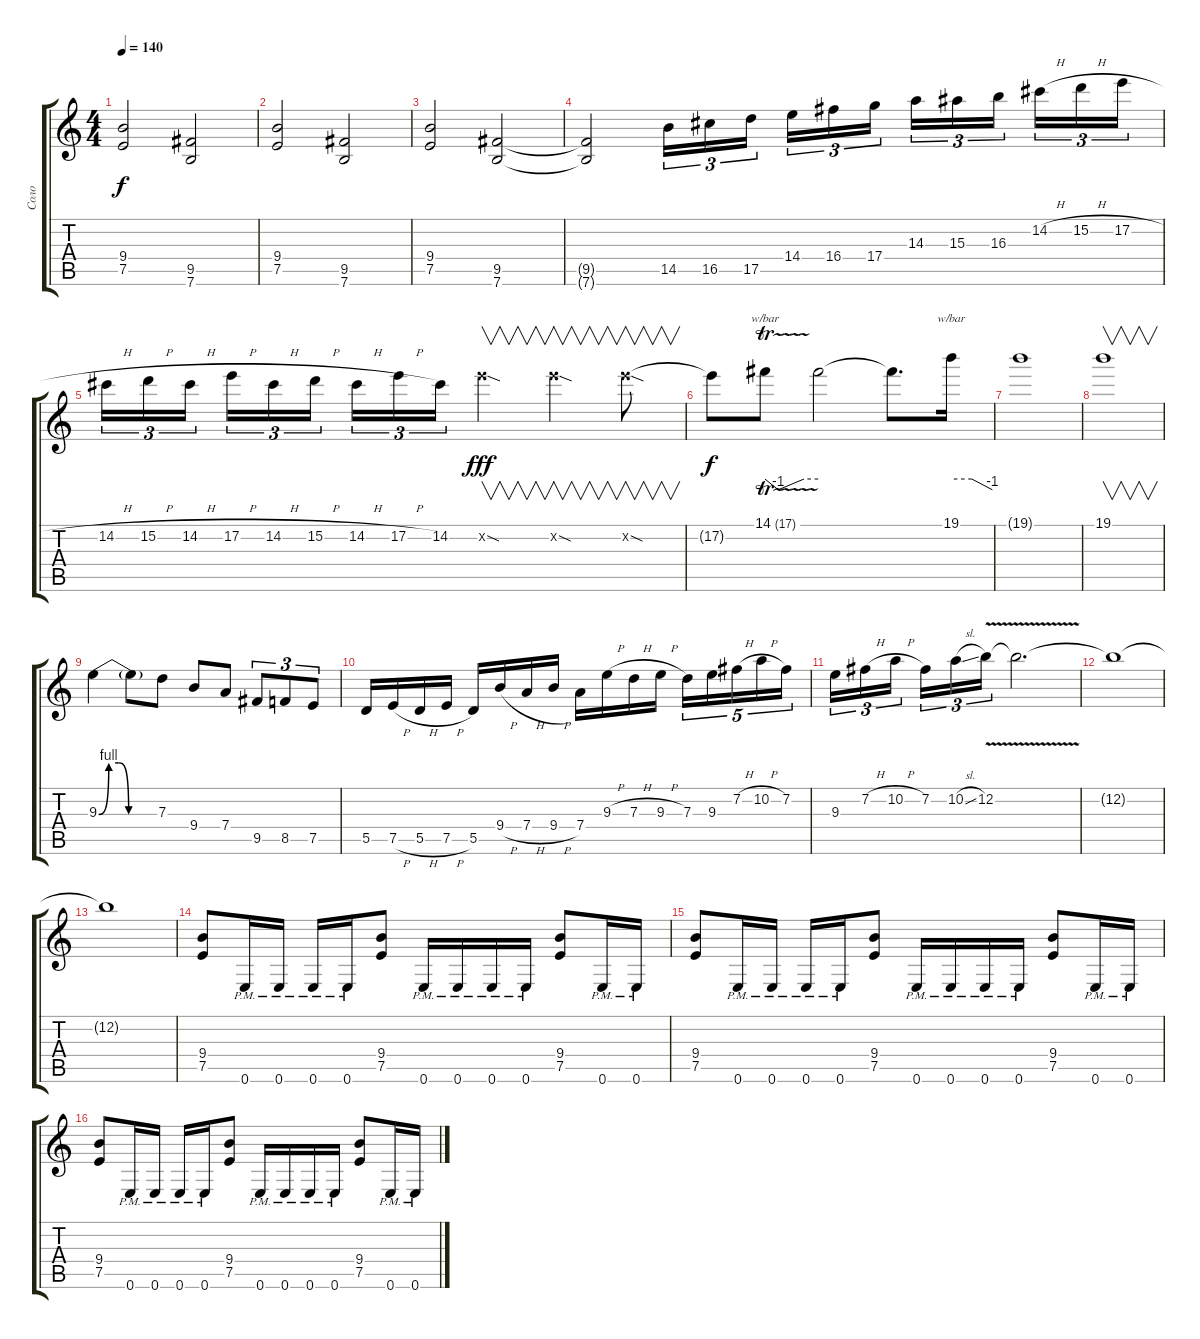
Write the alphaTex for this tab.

\track ("Соло" "Соло") {instrument distortionguitar}
\staff {score tabs}
\tuning (E4 B3 G3 D3 A2 E2) {hide}
\ts (4 4)
\tempo 140
\clef g2
\ks c
(9.4 7.5).2{dy f} (9.5 7.6).2 |
(9.4 7.5).2 (9.5 7.6).2 |
(9.4 7.5).2 (9.5 7.6).2 |
(9.5{t} 7.6{t}).2 14.5.16{tu (3 2)} 16.5.16{tu (3 2)} 17.5.16{tu (3 2) beam splitsecondary} 14.4.16{tu (3 2)} 16.4.16{tu (3 2)} 17.4.16{tu (3 2)} 14.3.16{tu (3 2)} 15.3.16{tu (3 2)} 16.3.16{tu (3 2) beam splitsecondary} 14.2{h}.16{tu (3 2)} 15.2{h}.16{tu (3 2)} 17.2{h}.16{tu (3 2)} |
14.2{h}.16{tu (3 2)} 15.2{h}.16{tu (3 2)} 14.2{h}.16{tu (3 2) beam splitsecondary} 17.2{h}.16{tu (3 2)} 14.2{h}.16{tu (3 2)} 15.2{h}.16{tu (3 2)} 14.2{h}.16{tu (3 2)} 17.2{h}.16{tu (3 2)} 14.2.16{tu (3 2)} 17.2{sod x}.4{v dy fff} 17.2{sod x}.4{v} 17.2{sod x}.8{v} |
17.2{t}.8{dy f} 14.1{tr (17 16)}.8{tbe (custom default 0 0 15 -4 44 0 60 0)} 14.1{t}.2 14.1{t}.8{d} 19.1.16{tbe (custom default 0 0 30 0 60 -4)} |
19.1{t}.1 |
19.1.1{v} |
9.3{be (custom 0 0 10 4 20 4 30 0 60 0)}.4 9.3{t}.8 7.3.8 9.4.8 7.4.8 9.5.8{tu (3 2)} 8.5.8{tu (3 2)} 7.5.8{tu (3 2)} |
5.5.16 7.5{h}.16 5.5{h}.16 7.5{h}.16 5.5.16 9.4{h}.16 7.4{h}.16 9.4{h}.16 7.4.16 9.3{h}.16 7.3{h}.16 9.3{h}.16 7.3.16{tu (5 4)} 9.3.16{tu (5 4)} 7.2{h}.16{tu (5 4)} 10.2{h}.16{tu (5 4)} 7.2.16{tu (5 4)} |
9.3.16{tu (3 2)} 7.2{h}.16{tu (3 2)} 10.2{h}.16{tu (3 2) beam splitsecondary} 7.2.16{tu (3 2)} 10.2{sl}.16{tu (3 2)} 12.2{v}.16{tu (3 2)} 12.2{t}.2{d} |
12.2{t}.1 |
12.2{t}.1 |
(9.4 7.5).8 0.6{pm}.16 0.6{pm}.16 0.6{pm}.16 0.6{pm}.16 (9.4 7.5).8 0.6{pm}.16 0.6{pm}.16 0.6{pm}.16 0.6{pm}.16 (9.4 7.5).8 0.6{pm}.16 0.6{pm}.16 |
(9.4 7.5).8 0.6{pm}.16 0.6{pm}.16 0.6{pm}.16 0.6{pm}.16 (9.4 7.5).8 0.6{pm}.16 0.6{pm}.16 0.6{pm}.16 0.6{pm}.16 (9.4 7.5).8 0.6{pm}.16 0.6{pm}.16 |
(9.4 7.5).8{volume 1} 0.6{pm}.16 0.6{pm}.16 0.6{pm}.16 0.6{pm}.16 (9.4 7.5).8 0.6{pm}.16 0.6{pm}.16 0.6{pm}.16 0.6{pm}.16 (9.4 7.5).8 0.6{pm}.16 0.6{pm}.16
